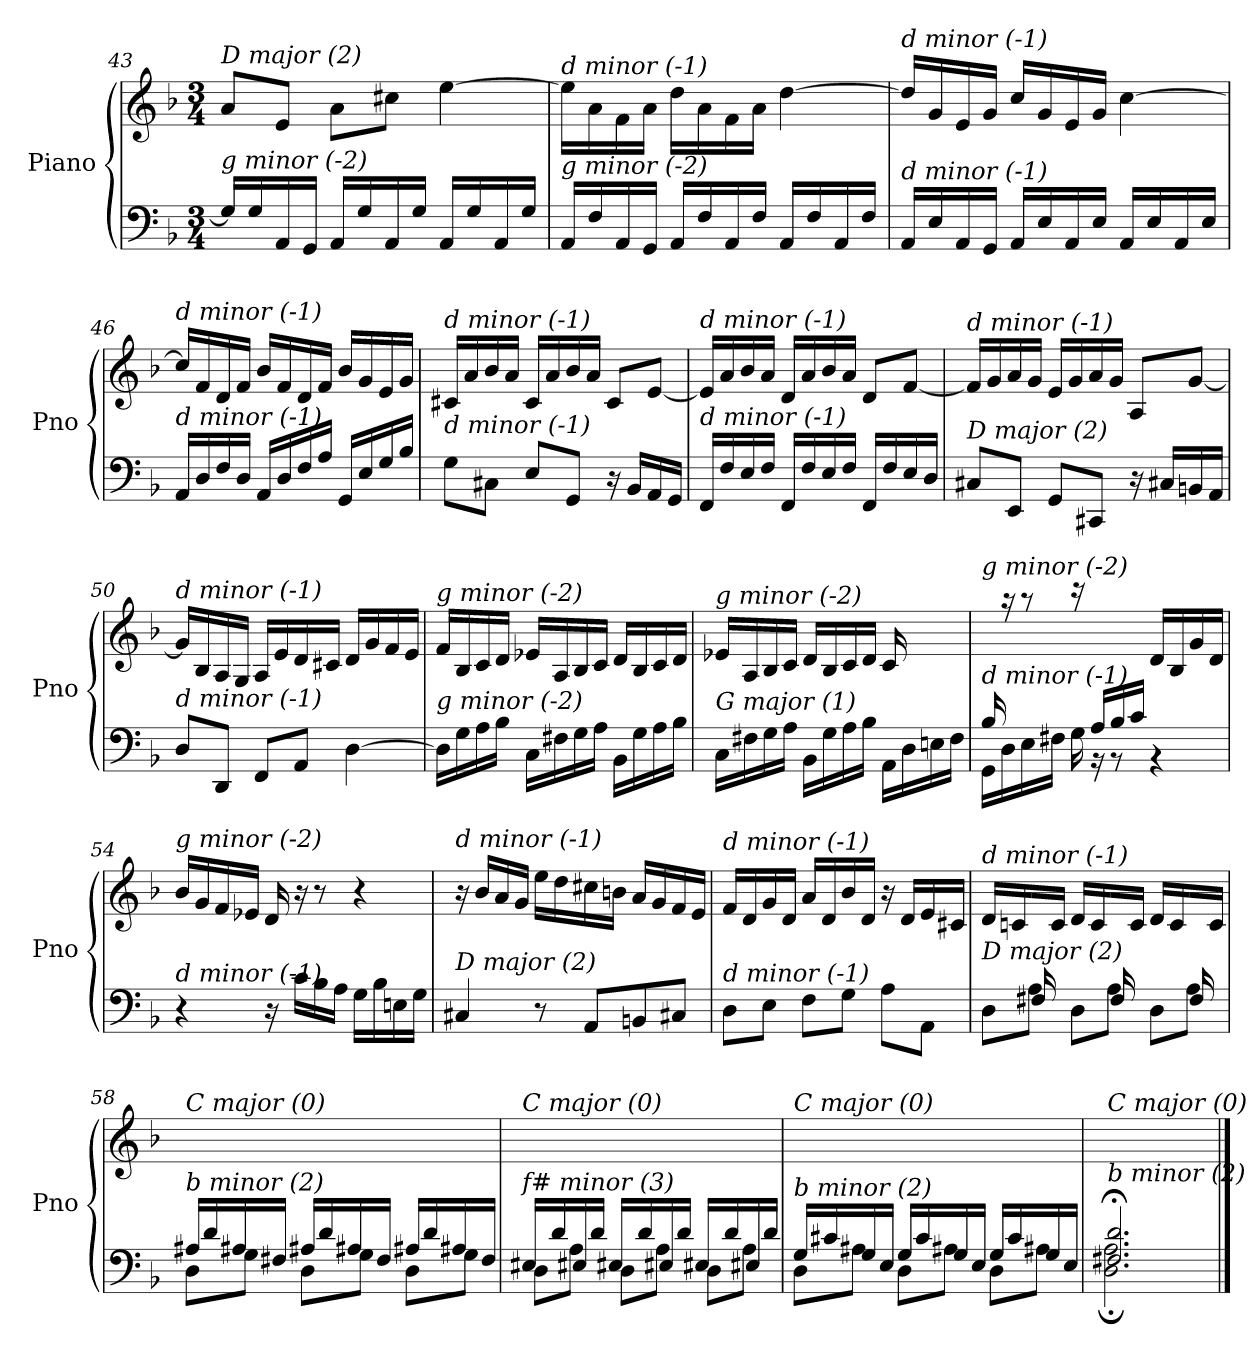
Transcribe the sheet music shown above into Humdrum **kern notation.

**kern	**kern
*part1	*part1
*staff2	*staff1
*I"Piano	*
*I'Pno	*
*clefF4	*clefG2
*k[b-]	*k[b-]
*M3/4	*M3/4
=43	=43
!	!LO:TX:i:t=D major (2)
!LO:TX:i:t=g minor (-2)	!
16G/LL]	8a/L
16G/	.
16AA/	8e/J
16GG/JJ	.
16AA/LL	8a\L
16G/	.
16AA/	8cc#X\J
16G/JJ	.
16AA/LL	[4ee\
16G/	.
16AA/	.
16G/JJ	.
=44	=44
!	!LO:TX:i:t=d minor (-1)
!LO:TX:i:t=g minor (-2)	!
16AA/LL	16ee\LL]
16F/	16a\
16AA/	16f\
16GG/JJ	16a\JJ
16AA/LL	16dd\LL
16F/	16a\
16AA/	16f\
16F/JJ	16a\JJ
16AA/LL	[4dd\
16F/	.
16AA/	.
16F/JJ	.
!!LO:PB:g=z
=45	=45
!	!LO:TX:i:t=d minor (-1)
!LO:TX:i:t=d minor (-1)	!
16AA/LL	16dd/LL]
16E/	16g/
16AA/	16e/
16GG/JJ	16g/JJ
16AA/LL	16cc/LL
16E/	16g/
16AA/	16e/
16E/JJ	16g/JJ
16AA/LL	[4cc\
16E/	.
16AA/	.
16E/JJ	.
=46	=46
!	!LO:TX:i:t=d minor (-1)
!LO:TX:i:t=d minor (-1)	!
16AA/LL	16cc/LL]
16D/	16f/
16F/	16d/
16D/JJ	16f/JJ
16AA/LL	16b-/LL
16D/	16f/
16F/	16d/
16A/JJ	16f/JJ
16GG/LL	16b-/LL
16E/	16g/
16G/	16e/
16B-/JJ	16g/JJ
=47	=47
!	!LO:TX:i:t=d minor (-1)
!LO:TX:i:t=d minor (-1)	!
8G\L	16c#X/LL
.	16a/
8C#X\J	16b-/
.	16a/JJ
8E/L	16c#/LL
.	16a/
8GG/J	16b-/
.	16a/JJ
16r	8c#/L
16BB-/LL	.
16AA/	[8e/J
16GG/JJ	.
=48	=48
!	!LO:TX:i:t=d minor (-1)
!LO:TX:i:t=d minor (-1)	!
16FF/LL	16e/LL]
16F/	16a/
16E/	16b-/
16F/JJ	16a/JJ
16FF/LL	16d/LL
16F/	16a/
16E/	16b-/
16F/JJ	16a/JJ
16FF/LL	8d/L
16F/	.
16E/	[8f/J
16D/JJ	.
!!LO:LB:g=z
=49	=49
!	!LO:TX:i:t=d minor (-1)
!LO:TX:i:t=D major (2)	!
8C#X/L	16f/LL]
.	16g/
8EE/J	16a/
.	16g/JJ
8GG/L	16e/LL
.	16g/
8CC#X/J	16a/
.	16g/JJ
16r	8A/L
16C#X/LL	.
16BBn/	[8g/J
16AA/JJ	.
=50	=50
!	!LO:TX:i:t=d minor (-1)
!LO:TX:i:t=d minor (-1)	!
8D/L	16g/LL]
.	16B-/
8DD/J	16A/
.	16G/JJ
8FF/L	16A/LL
.	16e/
8AA/J	16d/
.	16c#X/JJ
[4D\	16d/LL
.	16g/
.	16f/
.	16e/JJ
=51	=51
!	!LO:TX:i:t=g minor (-2)
!LO:TX:i:t=g minor (-2)	!
16D\LL]	16f/LL
16G\	16B-/
16A\	16c/
16B-\JJ	16d/JJ
16C\LL	16e-X/LL
16F#X\	16A/
16G\	16B-/
16A\JJ	16c/JJ
16BB-\LL	16d/LL
16G\	16B-/
16A\	16c/
16B-\JJ	16d/JJ
=52	=52
*^	*
!	!	!LO:TX:i:t=g minor (-2)
!LO:TX:i:t=G major (1)	!	!
2ryy	16C\LL	16e-X/LL
.	16F#X\	16A/
.	16G\	16B-/
.	16A\JJ	16c/JJ
.	16BB-\LL	16d/LL
.	16G\	16B-/
.	16A\	16c/
.	16B-\JJ	16d/JJ
16ryy	16AA\LL	16c/LL
16F#X/	16D\	8.ryy
16G/	16En\	.
16A/JJ	16F#\JJ	.
!!LO:LB:g=z
=53	=53	=53
!	!	!LO:TX:i:t=g minor (-2)
!LO:TX:i:t=d minor (-1)	!	!
16B-/	16GG\LL	16ryy
4ryy	16D\	16raa
.	16E\	8raa
.	16F#X\JJ	.
.	16G\	16rccc
16A/LL	16rBB	8.ryy
16B-/	8rBB	.
16c/JJ	.	.
4ryy	4rBB	16d/LL
.	.	16B-/
.	.	16g/
.	.	16d/JJ
*v	*v	*
=54	=54
!	!LO:TX:i:t=g minor (-2)
!LO:TX:i:t=d minor (-1)	!
4r	16b-/LL
.	16g/
.	16f/
.	16e-X/JJ
16r	16d/
16c\LL	16r
16B-\	8r
16A\JJ	.
16G\LL	4r
16B-\	.
16En\	.
16G\JJ	.
=55	=55
!	!LO:TX:i:t=d minor (-1)
!LO:TX:i:t=D major (2)	!
4C#X/	16r
.	16b-/LL
.	16a/
.	16g/JJ
8r	16ee\LL
.	16dd\
8AA/L	16cc#X\
.	16bn\JJ
8BBn/	16a/LL
.	16g/
8C#X/J	16f/
.	16e/JJ
!!LO:LB:g=z
=56	=56
!	!LO:TX:i:t=d minor (-1)
!LO:TX:i:t=d minor (-1)	!
8D\L	16f/LL
.	16d/
8E\J	16g/
.	16d/JJ
8F\L	16a/LL
.	16d/
8G\J	16b-/
.	16d/JJ
8A\L	16r
.	16d/LL
8AA\J	16e/
.	16c#X/JJ
=57	=57
*^	*
!	!	!LO:TX:i:t=d minor (-1)
!LO:TX:i:t=D major (2)	!	!
8ryy	8D\L	16d/LL
.	.	16cn/
16F#X/	8A\J	16ryy
8.ryy	.	16c/JJ
.	8D\L	16d/LL
.	.	16c/
16F#/	8A\J	16ryy
8.ryy	.	16c/JJ
.	8D\L	16d/LL
.	.	16c/
16F#/	8A\J	16ryy
16ryy	.	16c/JJ
=58	=58	=58
!	!	!LO:TX:i:t=C major (0)
!LO:TX:i:t=b minor (2)	!	!
16A#Xi/LL	8D\L	2.ryy
16d/	.	.
16A#Xi/	8G\J	.
16F#X/JJ	.	.
16A#Xi/LL	8D\L	.
16d/	.	.
16A#Xi/	8G\J	.
16F#/JJ	.	.
16A#Xi/LL	8D\L	.
16d/	.	.
16A#Xi/	8G\J	.
16F#/JJ	.	.
!!LO:LB:g=z
=59	=59	=59
!	!	!LO:TX:i:t=C major (0)
!LO:TX:i:t=f# minor (3)	!	!
16E#Xi/LL	8D\L	2.ryy
16d/	.	.
16E#Xi/	8A\J	.
16d/JJ	.	.
16E#Xi/LL	8D\L	.
16d/	.	.
16E#Xi/	8A\J	.
16d/JJ	.	.
16E#Xi/LL	8D\L	.
16d/	.	.
16E#Xi/	8A\J	.
16d/JJ	.	.
=60	=60	=60
!	!	!LO:TX:i:t=C major (0)
!LO:TX:i:t=b minor (2)	!	!
16G/LL	8D\L	2.ryy
16c#X/	.	.
16G/	8A#Xi\J	.
16E/JJ	.	.
16G/LL	8D\L	.
16c#/	.	.
16G/	8A#Xi\J	.
16E/JJ	.	.
16G/LL	8D\L	.
16c#/	.	.
16G/	8A#Xi\J	.
16E/JJ	.	.
=61	=61	=61
!	!	!LO:TX:i:t=C major (0)
!LO:TX:i:t=b minor (2)	!	!
2.F#X/;< 2.d/;<	2.D\; 2.A\;	2.ryy
*v	*v	*
==	==
*-	*-
